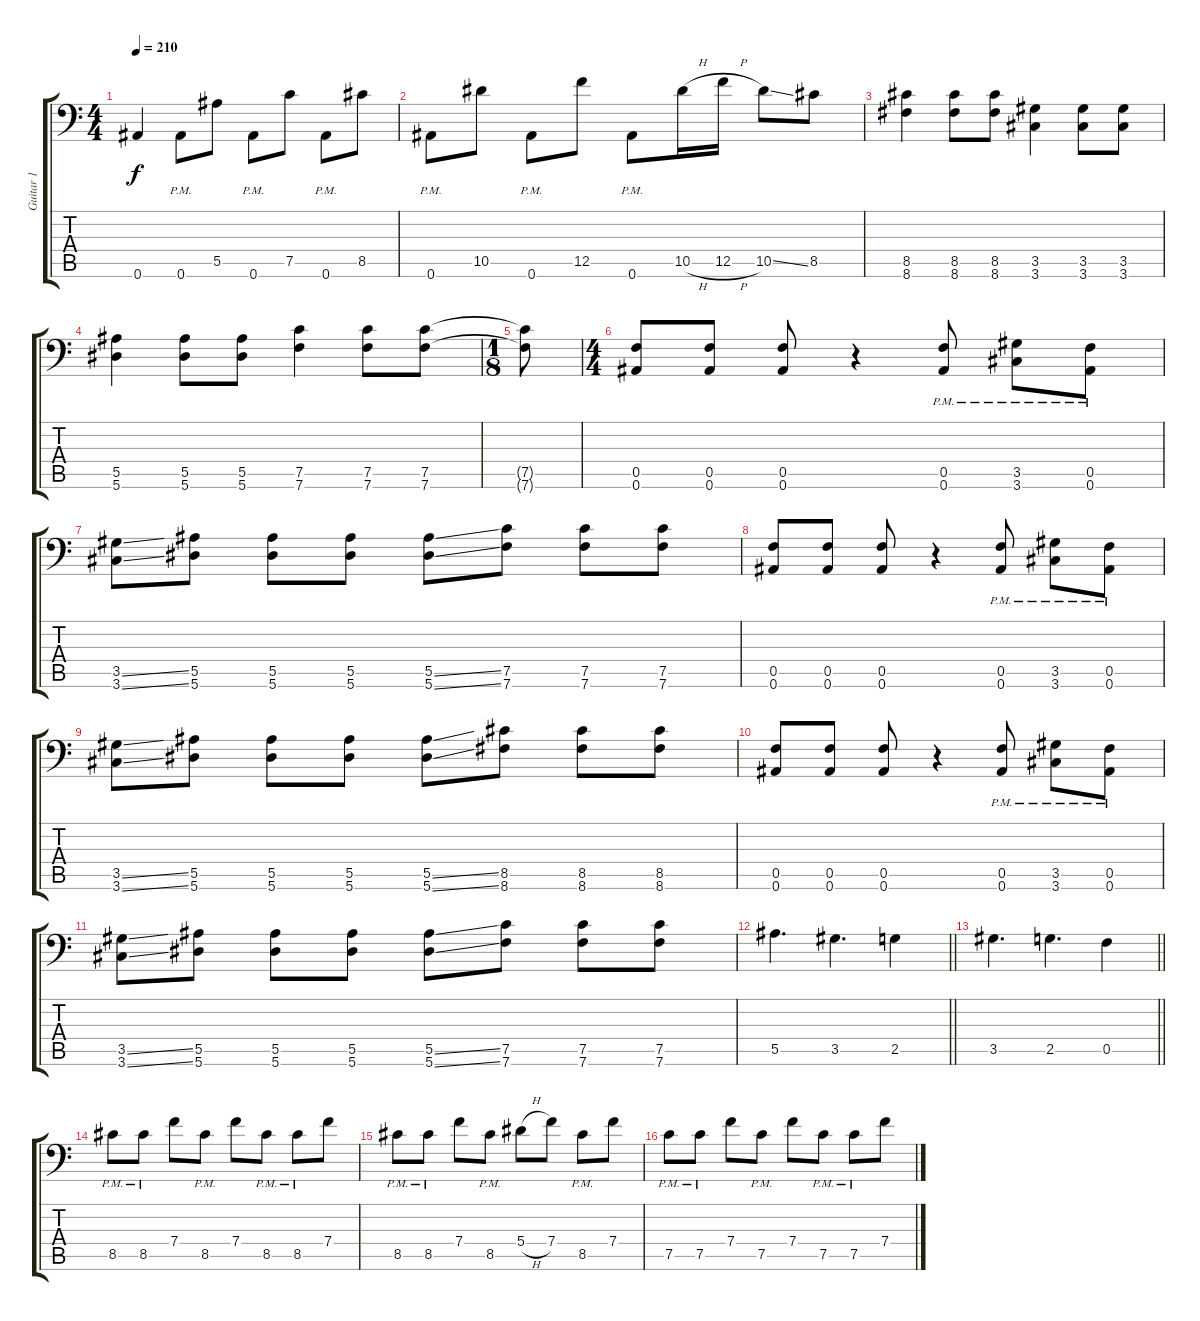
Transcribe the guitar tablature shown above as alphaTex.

\track ("Guitar 1" "Guitar 1") {instrument distortionguitar}
\staff {score tabs}
\tuning (C4 G3 Eb3 Bb2 F2 Bb1) {hide}
\ts (4 4)
\tempo 210
\clef f4
\ks c
0.6.4{dy f} 0.6{pm}.8 5.5.8 0.6{pm}.8 7.5.8 0.6{pm}.8 8.5.8 |
0.6{pm}.8 10.5.8 0.6{pm}.8 12.5.8 0.6{pm}.8 10.5{h}.16 12.5{h}.16 10.5{ss}.8 8.5.8 |
(8.5 8.6).4 (8.5 8.6).8 (8.5 8.6).8 (3.5 3.6).4 (3.5 3.6).8 (3.5 3.6).8 |
(5.5 5.6).4 (5.5 5.6).8 (5.5 5.6).8 (7.5 7.6).4 (7.5 7.6).8 (7.5 7.6).8 |
\ts (1 8)
(7.5{t} 7.6{t}).8 |
\ts (4 4)
(0.5 0.6).8 (0.5 0.6).8 (0.5 0.6).8 r.4 (0.5{pm} 0.6{pm}).8 (3.5{pm} 3.6{pm}).8 (0.5{pm} 0.6{pm}).8 |
(3.5{ss} 3.6{ss}).8 (5.5 5.6).8 (5.5 5.6).8 (5.5 5.6).8 (5.5{ss} 5.6{ss}).8 (7.5 7.6).8 (7.5 7.6).8 (7.5 7.6).8 |
(0.5 0.6).8 (0.5 0.6).8 (0.5 0.6).8 r.4 (0.5{pm} 0.6{pm}).8 (3.5{pm} 3.6{pm}).8 (0.5{pm} 0.6{pm}).8 |
(3.5{ss} 3.6{ss}).8 (5.5 5.6).8 (5.5 5.6).8 (5.5 5.6).8 (5.5{ss} 5.6{ss}).8 (8.5 8.6).8 (8.5 8.6).8 (8.5 8.6).8 |
(0.5 0.6).8 (0.5 0.6).8 (0.5 0.6).8 r.4 (0.5{pm} 0.6{pm}).8 (3.5{pm} 3.6{pm}).8 (0.5{pm} 0.6{pm}).8 |
(3.5{ss} 3.6{ss}).8 (5.5 5.6).8 (5.5 5.6).8 (5.5 5.6).8 (5.5{ss} 5.6{ss}).8 (7.5 7.6).8 (7.5 7.6).8 (7.5 7.6).8 |
\barLineRight lightlight
5.5.4{d} 3.5.4{d} 2.5.4 |
\barLineRight lightlight
3.5.4{d} 2.5.4{d} 0.5.4 |
8.5{pm}.8 8.5{pm}.8 7.4.8 8.5{pm}.8 7.4.8 8.5{pm}.8 8.5{pm}.8 7.4.8 |
8.5{pm}.8 8.5{pm}.8 7.4.8 8.5{pm}.8 5.4{h}.8 7.4.8 8.5{pm}.8 7.4.8 |
7.5{pm}.8 7.5{pm}.8 7.4.8 7.5{pm}.8 7.4.8 7.5{pm}.8 7.5{pm}.8 7.4.8
